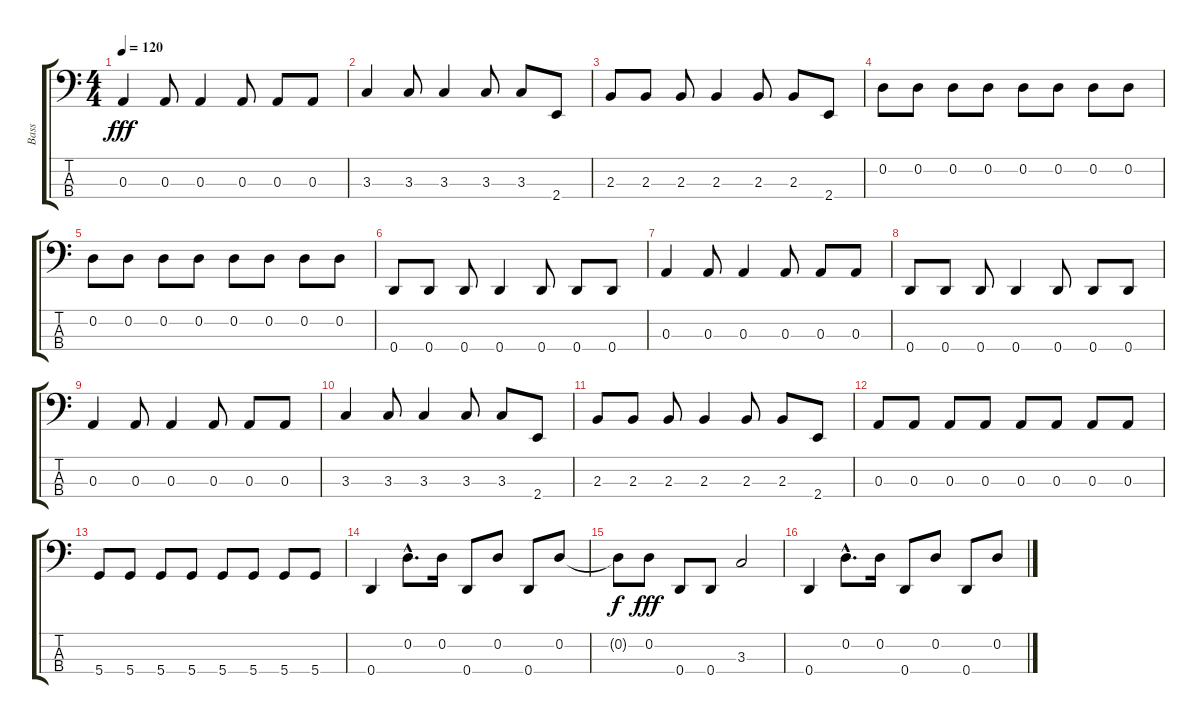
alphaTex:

\track ("Bass" "Bass") {instrument electricbasspick}
\staff {score tabs}
\tuning (G2 D2 A1 D1) {hide}
\ts (4 4)
\tempo 120
\clef f4
\ks c
0.3.4{dy fff} 0.3.8 0.3.4 0.3.8 0.3.8 0.3.8 |
3.3.4 3.3.8 3.3.4 3.3.8 3.3.8 2.4.8 |
2.3.8 2.3.8 2.3.8 2.3.4 2.3.8 2.3.8 2.4.8 |
0.2.8 0.2.8 0.2.8 0.2.8 0.2.8 0.2.8 0.2.8 0.2.8 |
0.2.8 0.2.8 0.2.8 0.2.8 0.2.8 0.2.8 0.2.8 0.2.8 |
0.4.8 0.4.8 0.4.8 0.4.4 0.4.8 0.4.8 0.4.8 |
0.3.4 0.3.8 0.3.4 0.3.8 0.3.8 0.3.8 |
0.4.8 0.4.8 0.4.8 0.4.4 0.4.8 0.4.8 0.4.8 |
0.3.4 0.3.8 0.3.4 0.3.8 0.3.8 0.3.8 |
3.3.4 3.3.8 3.3.4 3.3.8 3.3.8 2.4.8 |
2.3.8 2.3.8 2.3.8 2.3.4 2.3.8 2.3.8 2.4.8 |
0.3.8 0.3.8 0.3.8 0.3.8 0.3.8 0.3.8 0.3.8 0.3.8 |
5.4.8 5.4.8 5.4.8 5.4.8 5.4.8 5.4.8 5.4.8 5.4.8 |
0.4.4 0.2{hac}.8{d} 0.2.16 0.4.8 0.2.8 0.4.8 0.2.8 |
0.2{t}.8{dy f} 0.2.8{dy fff} 0.4.8 0.4.8 3.3.2 |
0.4.4 0.2{hac}.8{d} 0.2.16 0.4.8 0.2.8 0.4.8 0.2.8
